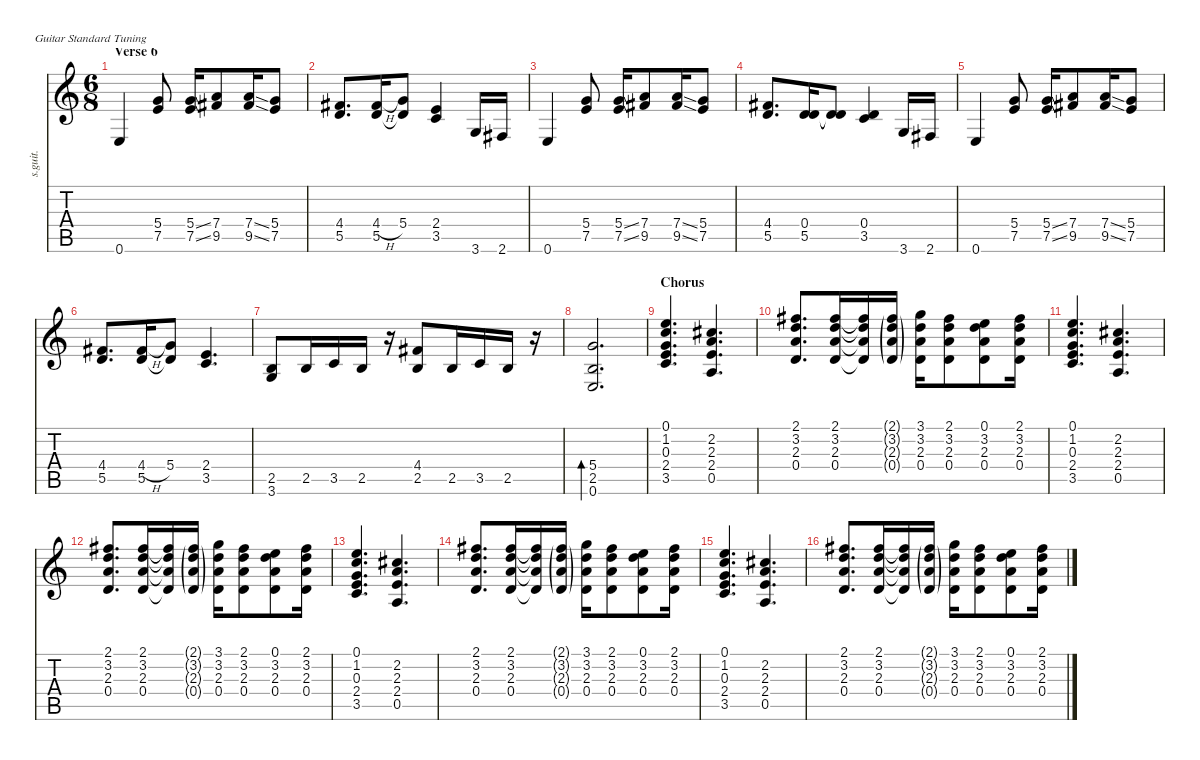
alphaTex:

\defaultSystemsLayout 4
\hideDynamics
\bracketExtendMode nobrackets
\track ("James Hetfield - Clean II" "s.guit.") {instrument electricguitarclean}
\staff {score tabs}
\tuning (E4 B3 G3 D3 A2 E2)
\ts (6 8)
\section ("" "Verse 6")
\tempo (71 hide)
\clef g2
\ks c
0.6.4{lyrics (0 "") lyrics (1 "") lyrics (2 "") lyrics (3 "") lyrics (4 "") dy f} (5.4 7.5).8{lyrics (0 "") lyrics (1 "") lyrics (2 "") lyrics (3 "") lyrics (4 "")} (5.4{ss} 7.5{ss}).16{lyrics (0 "") lyrics (1 "") lyrics (2 "") lyrics (3 "") lyrics (4 "")} (7.4 9.5{acc #}).8{lyrics (0 "") lyrics (1 "") lyrics (2 "") lyrics (3 "") lyrics (4 "")} (7.4{ss} 9.5{ss acc #}).16{lyrics (0 "") lyrics (1 "") lyrics (2 "") lyrics (3 "") lyrics (4 "")} (5.4 7.5).8{lyrics (0 "") lyrics (1 "") lyrics (2 "") lyrics (3 "") lyrics (4 "")} |
(4.4{acc #} 5.5).8{d lyrics (0 "") lyrics (1 "") lyrics (2 "") lyrics (3 "") lyrics (4 "")} (4.4{h acc #} 5.5).16{lyrics (0 "") lyrics (1 "") lyrics (2 "") lyrics (3 "") lyrics (4 "")} (5.4 5.5{t}).8{lyrics (0 "") lyrics (1 "") lyrics (2 "") lyrics (3 "") lyrics (4 "")} (2.4 3.5).4{lyrics (0 "") lyrics (1 "") lyrics (2 "") lyrics (3 "") lyrics (4 "")} 3.6.16{lyrics (0 "") lyrics (1 "") lyrics (2 "") lyrics (3 "") lyrics (4 "")} 2.6{acc #}.16{lyrics (0 "") lyrics (1 "") lyrics (2 "") lyrics (3 "") lyrics (4 "")} |
0.6.4{lyrics (0 "") lyrics (1 "") lyrics (2 "") lyrics (3 "") lyrics (4 "")} (5.4 7.5).8{lyrics (0 "") lyrics (1 "") lyrics (2 "") lyrics (3 "") lyrics (4 "")} (5.4{ss} 7.5{ss}).16{lyrics (0 "") lyrics (1 "") lyrics (2 "") lyrics (3 "") lyrics (4 "")} (7.4 9.5{acc #}).8{lyrics (0 "") lyrics (1 "") lyrics (2 "") lyrics (3 "") lyrics (4 "")} (7.4{ss} 9.5{ss acc #}).16{lyrics (0 "") lyrics (1 "") lyrics (2 "") lyrics (3 "") lyrics (4 "")} (5.4 7.5).8{lyrics (0 "") lyrics (1 "") lyrics (2 "") lyrics (3 "") lyrics (4 "")} |
(4.4{acc #} 5.5).8{d lyrics (0 "") lyrics (1 "") lyrics (2 "") lyrics (3 "") lyrics (4 "")} (0.4 5.5).16{lyrics (0 "") lyrics (1 "") lyrics (2 "") lyrics (3 "") lyrics (4 "")} (0.4{t} 5.5{t}).8{lyrics (0 "") lyrics (1 "") lyrics (2 "") lyrics (3 "") lyrics (4 "")} (0.4 3.5).4{lyrics (0 "") lyrics (1 "") lyrics (2 "") lyrics (3 "") lyrics (4 "")} 3.6.16{lyrics (0 "") lyrics (1 "") lyrics (2 "") lyrics (3 "") lyrics (4 "")} 2.6{acc #}.16{lyrics (0 "") lyrics (1 "") lyrics (2 "") lyrics (3 "") lyrics (4 "")} |
0.6.4{lyrics (0 "") lyrics (1 "") lyrics (2 "") lyrics (3 "") lyrics (4 "")} (5.4 7.5).8{lyrics (0 "") lyrics (1 "") lyrics (2 "") lyrics (3 "") lyrics (4 "")} (5.4{ss} 7.5{ss}).16{lyrics (0 "") lyrics (1 "") lyrics (2 "") lyrics (3 "") lyrics (4 "")} (7.4 9.5{acc #}).8{lyrics (0 "") lyrics (1 "") lyrics (2 "") lyrics (3 "") lyrics (4 "")} (7.4{ss} 9.5{ss acc #}).16{lyrics (0 "") lyrics (1 "") lyrics (2 "") lyrics (3 "") lyrics (4 "")} (5.4 7.5).8{lyrics (0 "") lyrics (1 "") lyrics (2 "") lyrics (3 "") lyrics (4 "")} |
(4.4{acc #} 5.5).8{d lyrics (0 "") lyrics (1 "") lyrics (2 "") lyrics (3 "") lyrics (4 "")} (4.4{h acc #} 5.5).16{lyrics (0 "") lyrics (1 "") lyrics (2 "") lyrics (3 "") lyrics (4 "")} (5.4 5.5{t}).8{lyrics (0 "") lyrics (1 "") lyrics (2 "") lyrics (3 "") lyrics (4 "")} (2.4 3.5).4{d lyrics (0 "") lyrics (1 "") lyrics (2 "") lyrics (3 "") lyrics (4 "")} |
(2.5 3.6).8{lyrics (0 "") lyrics (1 "") lyrics (2 "") lyrics (3 "") lyrics (4 "")} 2.5.16{lyrics (0 "") lyrics (1 "") lyrics (2 "") lyrics (3 "") lyrics (4 "")} 3.5.16{lyrics (0 "") lyrics (1 "") lyrics (2 "") lyrics (3 "") lyrics (4 "")} 2.5.16{lyrics (0 "") lyrics (1 "") lyrics (2 "") lyrics (3 "") lyrics (4 "")} r.16 (4.4{acc #} 2.5).8{lyrics (0 "") lyrics (1 "") lyrics (2 "") lyrics (3 "") lyrics (4 "")} 2.5.16{lyrics (0 "") lyrics (1 "") lyrics (2 "") lyrics (3 "") lyrics (4 "")} 3.5.16{lyrics (0 "") lyrics (1 "") lyrics (2 "") lyrics (3 "") lyrics (4 "")} 2.5.16{lyrics (0 "") lyrics (1 "") lyrics (2 "") lyrics (3 "") lyrics (4 "")} r.16 |
(5.4 2.5 0.6).2{d bd 30 lyrics (0 "") lyrics (1 "") lyrics (2 "") lyrics (3 "") lyrics (4 "")} |
\section ("" "Chorus")
(0.1 1.2 0.3 2.4 3.5).4{d lyrics (0 "") lyrics (1 "") lyrics (2 "") lyrics (3 "") lyrics (4 "")} (2.2{acc #} 2.3 2.4 0.5).4{d lyrics (0 "") lyrics (1 "") lyrics (2 "") lyrics (3 "") lyrics (4 "")} |
(2.1{acc #} 3.2 2.3 0.4).8{d lyrics (0 "") lyrics (1 "") lyrics (2 "") lyrics (3 "") lyrics (4 "")} (2.1{acc #} 3.2 2.3 0.4).16{lyrics (0 "") lyrics (1 "") lyrics (2 "") lyrics (3 "") lyrics (4 "")} (2.1{t acc #} 3.2{t} 2.3{t} 0.4{t}).16{lyrics (0 "") lyrics (1 "") lyrics (2 "") lyrics (3 "") lyrics (4 "")} (2.1{g acc #} 3.2{g} 2.3{g} 0.4{g}).16{lyrics (0 "") lyrics (1 "") lyrics (2 "") lyrics (3 "") lyrics (4 "") dy fff} (3.1 3.2 2.3 0.4).16{lyrics (0 "") lyrics (1 "") lyrics (2 "") lyrics (3 "") lyrics (4 "") dy f} (2.1{acc #} 3.2 2.3 0.4).8{lyrics (0 "") lyrics (1 "") lyrics (2 "") lyrics (3 "") lyrics (4 "")} (0.1 3.2 2.3 0.4).8{lyrics (0 "") lyrics (1 "") lyrics (2 "") lyrics (3 "") lyrics (4 "")} (2.1{acc #} 3.2 2.3 0.4).16{lyrics (0 "") lyrics (1 "") lyrics (2 "") lyrics (3 "") lyrics (4 "")} |
(0.1 1.2 0.3 2.4 3.5).4{d lyrics (0 "") lyrics (1 "") lyrics (2 "") lyrics (3 "") lyrics (4 "")} (2.2{acc #} 2.3 2.4 0.5).4{d lyrics (0 "") lyrics (1 "") lyrics (2 "") lyrics (3 "") lyrics (4 "")} |
(2.1{acc #} 3.2 2.3 0.4).8{d lyrics (0 "") lyrics (1 "") lyrics (2 "") lyrics (3 "") lyrics (4 "")} (2.1{acc #} 3.2 2.3 0.4).16{lyrics (0 "") lyrics (1 "") lyrics (2 "") lyrics (3 "") lyrics (4 "")} (2.1{t acc #} 3.2{t} 2.3{t} 0.4{t}).16{lyrics (0 "") lyrics (1 "") lyrics (2 "") lyrics (3 "") lyrics (4 "")} (2.1{g acc #} 3.2{g} 2.3{g} 0.4{g}).16{lyrics (0 "") lyrics (1 "") lyrics (2 "") lyrics (3 "") lyrics (4 "") dy fff} (3.1 3.2 2.3 0.4).16{lyrics (0 "") lyrics (1 "") lyrics (2 "") lyrics (3 "") lyrics (4 "") dy f} (2.1{acc #} 3.2 2.3 0.4).8{lyrics (0 "") lyrics (1 "") lyrics (2 "") lyrics (3 "") lyrics (4 "")} (0.1 3.2 2.3 0.4).8{lyrics (0 "") lyrics (1 "") lyrics (2 "") lyrics (3 "") lyrics (4 "")} (2.1{acc #} 3.2 2.3 0.4).16{lyrics (0 "") lyrics (1 "") lyrics (2 "") lyrics (3 "") lyrics (4 "")} |
(0.1 1.2 0.3 2.4 3.5).4{d lyrics (0 "") lyrics (1 "") lyrics (2 "") lyrics (3 "") lyrics (4 "")} (2.2{acc #} 2.3 2.4 0.5).4{d lyrics (0 "") lyrics (1 "") lyrics (2 "") lyrics (3 "") lyrics (4 "")} |
(2.1{acc #} 3.2 2.3 0.4).8{d lyrics (0 "") lyrics (1 "") lyrics (2 "") lyrics (3 "") lyrics (4 "")} (2.1{acc #} 3.2 2.3 0.4).16{lyrics (0 "") lyrics (1 "") lyrics (2 "") lyrics (3 "") lyrics (4 "")} (2.1{t acc #} 3.2{t} 2.3{t} 0.4{t}).16{lyrics (0 "") lyrics (1 "") lyrics (2 "") lyrics (3 "") lyrics (4 "")} (2.1{g acc #} 3.2{g} 2.3{g} 0.4{g}).16{lyrics (0 "") lyrics (1 "") lyrics (2 "") lyrics (3 "") lyrics (4 "") dy fff} (3.1 3.2 2.3 0.4).16{lyrics (0 "") lyrics (1 "") lyrics (2 "") lyrics (3 "") lyrics (4 "") dy f} (2.1{acc #} 3.2 2.3 0.4).8{lyrics (0 "") lyrics (1 "") lyrics (2 "") lyrics (3 "") lyrics (4 "")} (0.1 3.2 2.3 0.4).8{lyrics (0 "") lyrics (1 "") lyrics (2 "") lyrics (3 "") lyrics (4 "")} (2.1{acc #} 3.2 2.3 0.4).16{lyrics (0 "") lyrics (1 "") lyrics (2 "") lyrics (3 "") lyrics (4 "")} |
(0.1 1.2 0.3 2.4 3.5).4{d lyrics (0 "") lyrics (1 "") lyrics (2 "") lyrics (3 "") lyrics (4 "")} (2.2{acc #} 2.3 2.4 0.5).4{d lyrics (0 "") lyrics (1 "") lyrics (2 "") lyrics (3 "") lyrics (4 "")} |
(2.1{acc #} 3.2 2.3 0.4).8{d lyrics (0 "") lyrics (1 "") lyrics (2 "") lyrics (3 "") lyrics (4 "")} (2.1{acc #} 3.2 2.3 0.4).16{lyrics (0 "") lyrics (1 "") lyrics (2 "") lyrics (3 "") lyrics (4 "")} (2.1{t acc #} 3.2{t} 2.3{t} 0.4{t}).16{lyrics (0 "") lyrics (1 "") lyrics (2 "") lyrics (3 "") lyrics (4 "")} (2.1{g acc #} 3.2{g} 2.3{g} 0.4{g}).16{lyrics (0 "") lyrics (1 "") lyrics (2 "") lyrics (3 "") lyrics (4 "") dy fff} (3.1 3.2 2.3 0.4).16{lyrics (0 "") lyrics (1 "") lyrics (2 "") lyrics (3 "") lyrics (4 "") dy f} (2.1{acc #} 3.2 2.3 0.4).8{lyrics (0 "") lyrics (1 "") lyrics (2 "") lyrics (3 "") lyrics (4 "")} (0.1 3.2 2.3 0.4).8{lyrics (0 "") lyrics (1 "") lyrics (2 "") lyrics (3 "") lyrics (4 "")} (2.1{acc #} 3.2 2.3 0.4).16{lyrics (0 "") lyrics (1 "") lyrics (2 "") lyrics (3 "") lyrics (4 "")}
